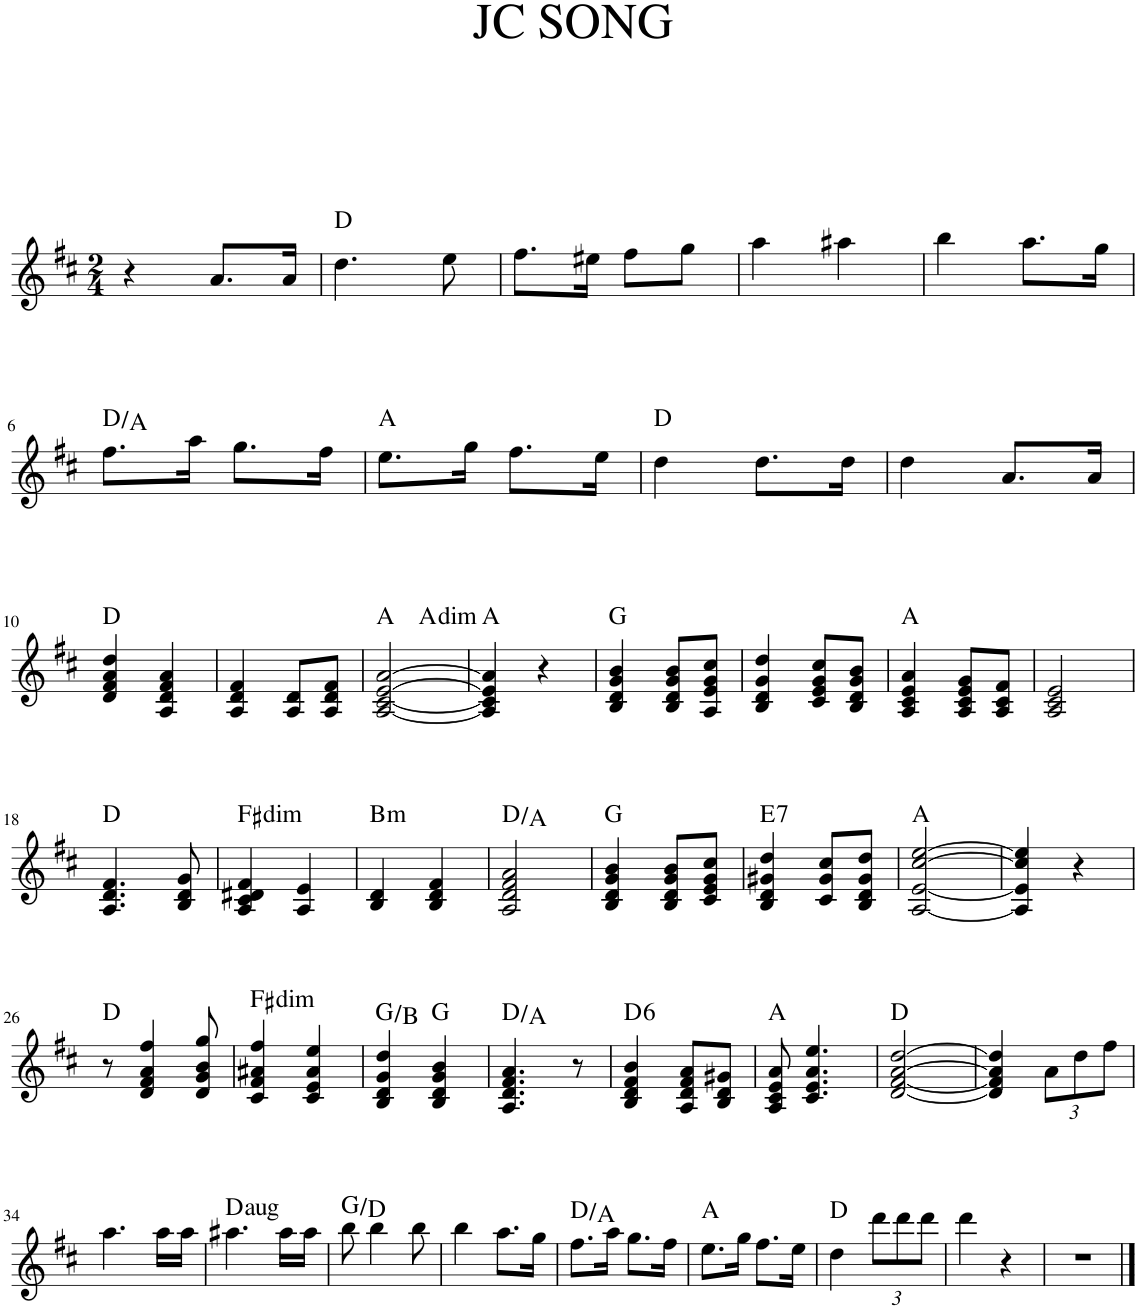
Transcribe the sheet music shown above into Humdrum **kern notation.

**kern	**harte
*part1	*part1
*staff1	*
*I"Piano	*
*I'Pno.	*
*clefG2	*
*k[f#c#]	*
*M2/4	*
=1	=1
4r	.
8.a/L	.
16a/Jk	.
=2	=2
4.dd\	D:maj
8ee\	.
=3	=3
8.ff#\L	.
16ee#X\Jk	.
8ff#\L	.
8gg\J	.
=4	=4
4aa\	.
4aa#X\	.
=5	=5
4bb\	.
8.aa\L	.
16gg\Jk	.
!!LO:LB:g=z
=6	=6
8.ff#\L	D:maj/5
16aa\Jk	.
8.gg\L	.
16ff#\Jk	.
=7	=7
8.ee\L	A:maj
16gg\Jk	.
8.ff#\L	.
16ee\Jk	.
=8	=8
4dd\	D:maj
8.dd\L	.
16dd\Jk	.
=9	=9
4dd\	.
8.a/L	.
16a/Jk	.
!!LO:LB:g=z
=10	=10
4d/ 4f#/ 4a/ 4dd/	D:maj
4A/ 4d/ 4f#/ 4a/	.
=11	=11
4A/ 4d/ 4f#/	.
8A/ 8d/L	.
8A/ 8d/ 8f#/J	.
=12	=12
*^	*
[2A/ [2c#/ [2e/ [2a/	4ryy	A:maj
!	!	!LO:H:kt=dim
.	4ryy	A:dim
*v	*v	*
=13	=13
4A/] 4c#/] 4e/] 4a/]	A:maj
4r	.
=14	=14
4B/ 4d/ 4g/ 4b/	G:maj
8B/ 8d/ 8g/ 8b/L	.
8A/ 8e/ 8g/ 8cc#/J	.
=15	=15
4B/ 4d/ 4g/ 4dd/	.
8c#/ 8e/ 8g/ 8cc#/L	.
8B/ 8d/ 8g/ 8b/J	.
=16	=16
4A/ 4c#/ 4e/ 4a/	A:maj
8A/ 8c#/ 8e/ 8g/L	.
8A/ 8c#/ 8f#/J	.
=17	=17
2A/ 2c#/ 2e/	.
!!LO:LB:g=z
=18	=18
4.A/ 4.d/ 4.f#/	D:maj
8B/ 8d/ 8g/	.
=19	=19
!	!LO:H:kt=dim
4A/ 4c#/ 4d#X/ 4f#/	F#:dim
4A/ 4e/	.
=20	=20
!	!LO:H:kt=m
4B/ 4d/	B:min
4B/ 4d/ 4f#/	.
=21	=21
2A/ 2d/ 2f#/ 2a/	D:maj/5
=22	=22
4B/ 4d/ 4g/ 4b/	G:maj
8B/ 8d/ 8g/ 8b/L	.
8c#/ 8e/ 8g/ 8cc#/J	.
=23	=23
!	!LO:H:kt=7
4B/ 4d/ 4g#X/ 4dd/	E:7
8c#/ 8g#/ 8cc#/L	.
8B/ 8d/ 8g#/ 8dd/J	.
=24	=24
[2A/ [2e/ [2cc#/ [2ee/	A:maj
=25	=25
4A/] 4e/] 4cc#/] 4ee/]	.
4r	.
!!LO:LB:g=z
=26	=26
8r	D:maj
4d/ 4f#/ 4a/ 4ff#/	.
8d/ 8g/ 8b/ 8gg/	.
=27	=27
!	!LO:H:kt=dim
4c#/ 4f#/ 4a#X/ 4ff#/	F#:dim
4c#/ 4e/ 4a#/ 4ee/	.
=28	=28
4B/ 4d/ 4g/ 4dd/	G:maj/3
4B/ 4d/ 4g/ 4b/	G:maj
=29	=29
4.A/ 4.d/ 4.f#/ 4.a/	D:maj/5
8r	.
=30	=30
!	!LO:H:kt=6
4B/ 4d/ 4f#/ 4b/	D:maj6
8A/ 8d/ 8f#/ 8a/L	.
8B/ 8d/ 8g#X/J	.
=31	=31
8A/ 8c#/ 8e/ 8a/	A:maj
4.c#/ 4.e/ 4.a/ 4.ee/	.
=32	=32
[2d/ [2f#/ [2a/ [2dd/	D:maj
=33	=33
4d/] 4f#/] 4a/] 4dd/]	.
*Xbrackettup	*
12a\L	.
12dd\	.
12ff#\J	.
!!LO:LB:g=z
=34	=34
4.aa\	.
16aa\LL	.
16aa\JJ	.
=35	=35
!	!LO:H:kt=aug
4.aa#X\	D:aug
16aa#\LL	.
16aa#\JJ	.
=36	=36
8bb\	G:maj/5
4bb\	.
8bb\	.
=37	=37
4bb\	.
8.aa\L	.
16gg\Jk	.
=38	=38
8.ff#\L	D:maj/5
16aa\Jk	.
8.gg\L	.
16ff#\Jk	.
=39	=39
8.ee\L	A:maj
16gg\Jk	.
8.ff#\L	.
16ee\Jk	.
=40	=40
4dd\	D:maj
12ddd\L	.
12ddd\	.
12ddd\J	.
=41	=41
4ddd\	.
4r	.
=42	=42
2r	.
==	==
*-	*-
